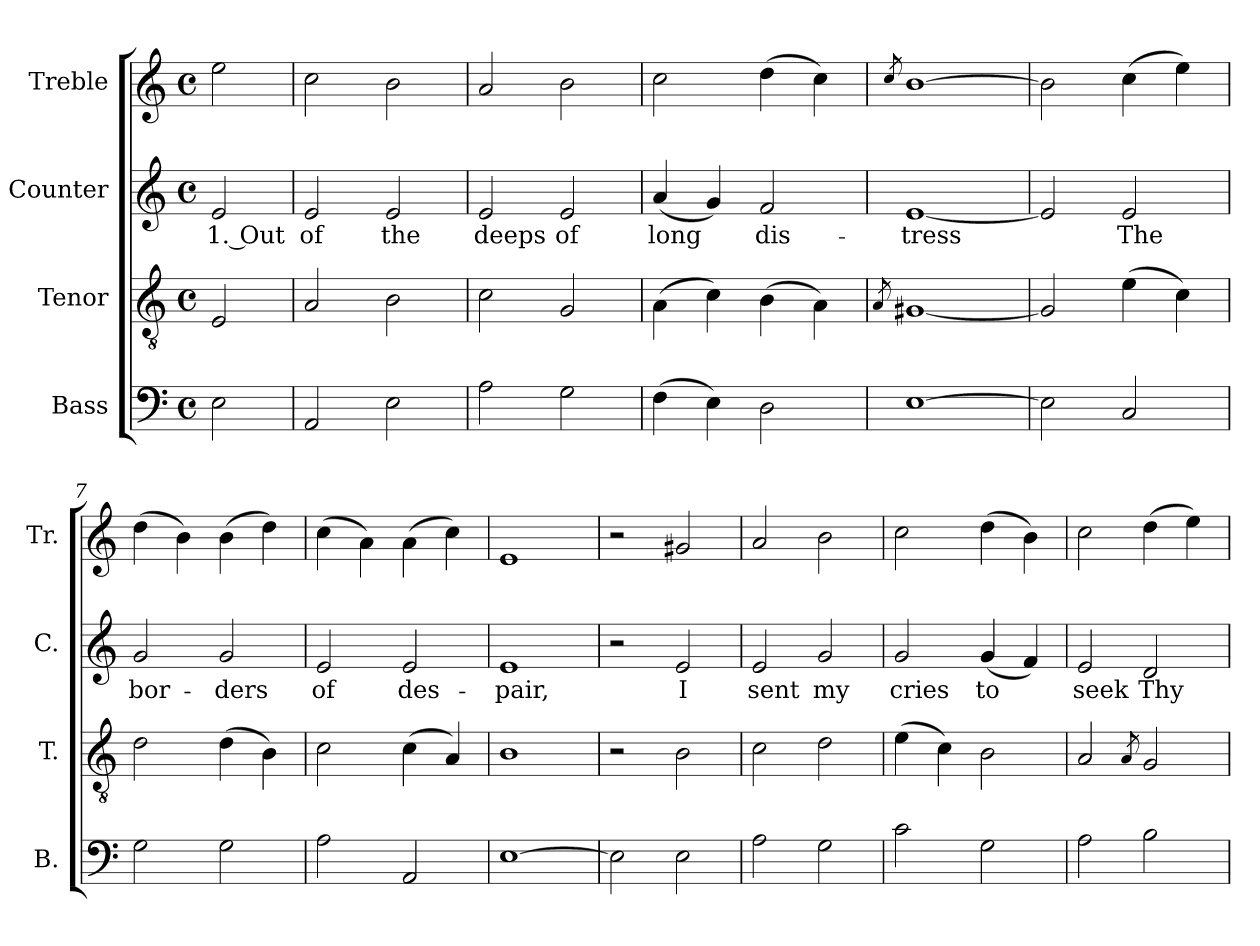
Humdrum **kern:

**kern	**kern	**kern	**text	**kern
*part4	*part3	*part2	*part2	*part1
*staff4	*staff3	*staff2	*staff2	*staff1
*I"Bass	*I"Tenor	*I"Counter	*	*I"Treble
*I'B.	*I'T.	*I'C.	*	*I'Tr.
*clefF4	*clefGv2	*clefG2	*	*clefG2
*k[]	*k[]	*k[]	*	*k[]
*C:	*C:	*C:	*	*C:
*M4/4	*M4/4	*M4/4	*	*M4/4
*met(c)	*met(c)	*met(c)	*	*met(c)
=1	=1	=1	=1	=1
2E\	2E/	2e/	1. Out	2ee\
=2	=2	=2	=2	=2
2AA/	2A/	2e/	of	2cc\
2E\	2B\	2e/	the	2b\
=3	=3	=3	=3	=3
2A\	2c\	2e/	deeps	2a/
2G\	2G/	2e/	of	2b\
=4	=4	=4	=4	=4
(4F\	(4A\	(4a/	long	2cc\
4E\)	4c\)	4g/)	.	.
2D\	(4B\	2f/	dis-	(4dd\
.	4A\)	.	.	4cc\)
=5	=5	=5	=5	=5
.	8qA/	.	.	8qcc/
[1E	[1G#X	[1e	-tress	[1b
=6	=6	=6	=6	=6
2E\]	2G#/]	2e/]	.	2b\]
2C/	(4e\	2e/	The	(4cc\
.	4c\)	.	.	4ee\)
=7	=7	=7	=7	=7
2G\	2d\	2g/	bor-	(4dd\
.	.	.	.	4b\)
2G\	(4d\	2g/	-ders	(4b\
.	4B\)	.	.	4dd\)
=8	=8	=8	=8	=8
2A\	2c\	2e/	of	(4cc\
.	.	.	.	4a\)
2AA/	(4c\	2e/	des-	(4a\
.	4A/)	.	.	4cc\)
=9	=9	=9	=9	=9
[1E	1B	1e	-pair,	1e
=10	=10	=10	=10	=10
2E\]	2r	2r	.	2r
2E\	2B\	2e/	I	2g#X/
!!LO:LB:g=z
=11	=11	=11	=11	=11
2A\	2c\	2e/	sent	2a/
2G\	2d\	2g/	my	2b\
=12	=12	=12	=12	=12
2c\	(4e\	2g/	cries	2cc\
.	4c\)	.	.	.
2G\	2B\	(4g/	to	(4dd\
.	.	4f/)	.	4b\)
=13	=13	=13	=13	=13
2A\	2A/	2e/	seek	2cc\
.	8qA/	.	.	.
2B\	2G/	2d/	Thy	(4dd\
.	.	.	.	4ee\)
=	=	=	=	=
*-	*-	*-	*-	*-
